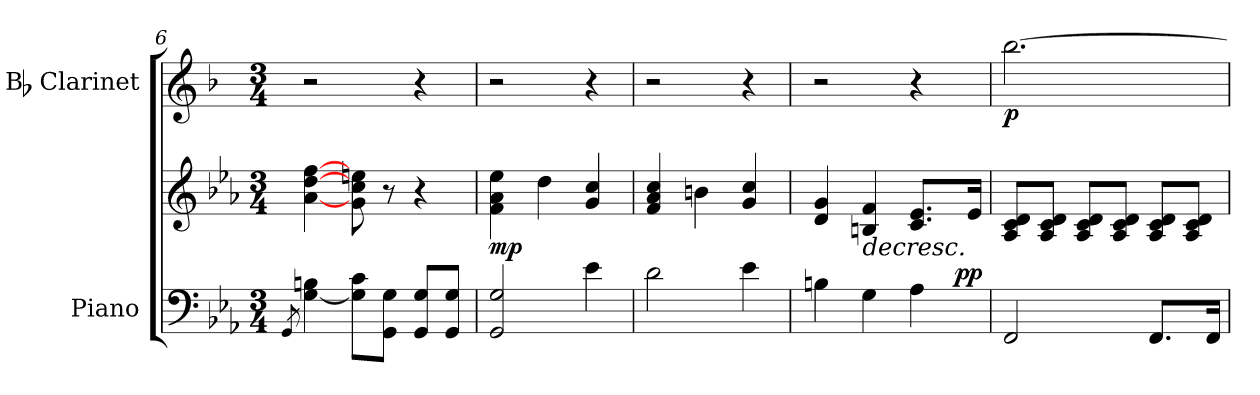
**kern	**kern	**dynam	**kern	**dynam
*part2	*part2	*part2	*part1	*part1
*staff3	*staff2	*staff2/3	*staff1	*staff1
*I"Piano	*	*	*I"Bb Clarinet	*
*I'Piano	*	*	*	*
*clefF4	*clefG2	*	*clefG2	*
*	*	*	*ITrd1c2	*
*k[b-e-a-]	*k[b-e-a-]	*	*k[b-e-a-]	*
*E-:	*E-:	*	*E-:	*
*M3/4	*M3/4	*	*M3/4	*
=6	=6	=6	=6	=6
8qGG/	.	.	.	.
[4G\ 4Bn\	[4a-\ [4dd\ [4ff\	.	2r	.
8G\] 8c\L	8g\ 8cc\ 8een\	.	.	.
8GG\ 8G\J	8r	.	.	.
8GG/ 8G/L	4r	.	4r	.
8GG/ 8G/J	.	.	.	.
!!LO:LB:g=z
=7	=7	=7	=7	=7
!	!	!LO:DY:b	!	!
2GG/ 2G/	4f\ 4a-\ 4ee-\	mp	2r	.
.	4dd\	.	.	.
4e-\	4g/ 4cc/	.	4r	.
=8	=8	=8	=8	=8
2d\	4f/ 4a-/ 4cc/	.	2r	.
.	4bn\	.	.	.
4e-\	4g/ 4cc/	.	4r	.
=9	=9	=9	=9	=9
*^	*	*	*	*
4Bn\	2ryy	4d/ 4g/	.	2r	.
!	!	!	!LO:HP:b	!	!
4G\	.	4Bn/ 4f/	>	.	.
4A-\	8ryy	8.c/ 8.e-/L	.	4r	.
.	32ryy	.	.	.	.
!	!	!	!LO:DY:a=2	!	!
.	16.ryy	.	pp	.	.
.	.	16e-/Jk	]	.	.
=10	=10	=10	=10	=10	=10
!	!	!	!	!	!LO:DY:b
*v	*v	*	*	*	*
2FF/	8A-/ 8c/ 8d/L	.	[2.aa-\	p
.	8A-/ 8c/ 8d/J	.	.	.
.	8A-/ 8c/ 8d/L	.	.	.
.	8A-/ 8c/ 8d/J	.	.	.
8.FF/L	8A-/ 8c/ 8d/L	.	.	.
.	8A-/ 8c/ 8d/J	.	.	.
16FF/Jk	.	.	.	.
=	=	=	=	=
*-	*-	*-	*-	*-
